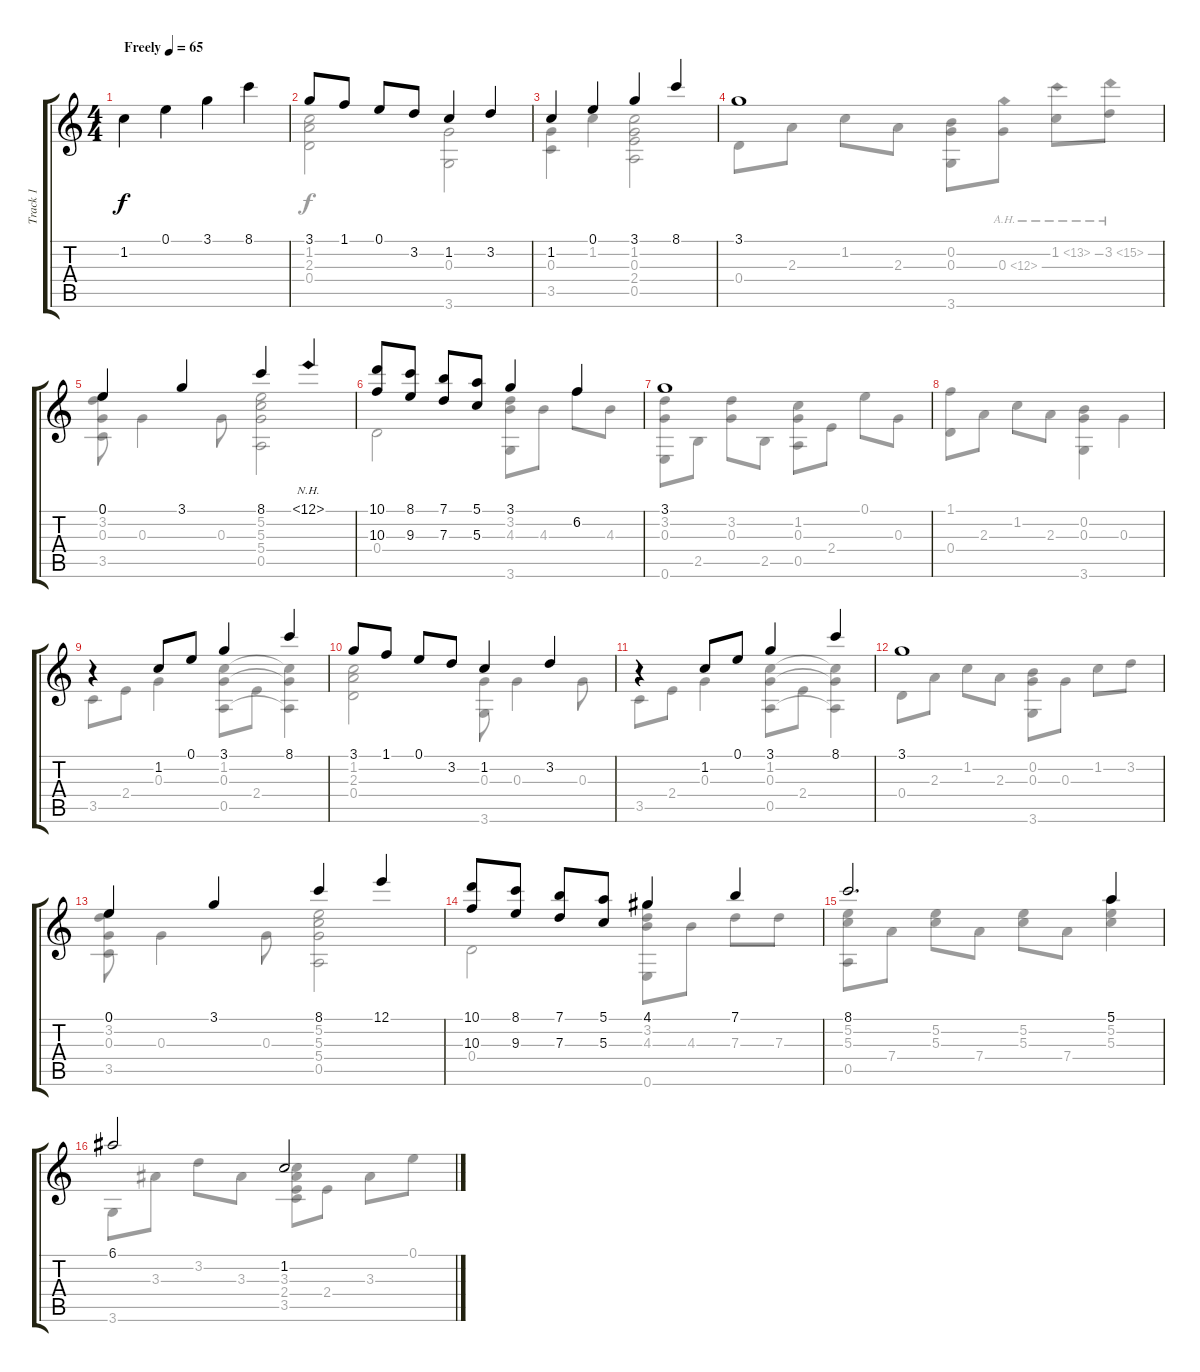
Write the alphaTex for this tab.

\track ("Track 1" "Track 1") {instrument acousticguitarsteel}
\staff {score tabs}
\tuning (E4 B3 G3 D3 A2 E2) {hide}
\voice
\ts (4 4)
\tempo (65 "Freely")
\clef g2
\ks c
1.2.4{dy f instrument acousticguitarsteel} 0.1.4 3.1.4 8.1.4 |
3.1.8 1.1.8 0.1.8 3.2.8 1.2.4 3.2.4 |
1.2.4 0.1.4 3.1.4 8.1.4 |
3.1.1 |
0.1.4 3.1.4 8.1.4 12.1{nh}.4 |
(10.1 10.3).8 (8.1 9.3).8 (7.1 7.3).8 (5.1 5.3).8 3.1.4 6.2.4 |
3.1.1 |
|
r.4 1.2.8 0.1.8 3.1.4 8.1.4 |
3.1.8 1.1.8 0.1.8 3.2.8 1.2.4 3.2.4 |
r.4 1.2.8 0.1.8 3.1.4 8.1.4 |
3.1.1 |
0.1.4 3.1.4 8.1.4 12.1.4 |
(10.1 10.3).8 (8.1 9.3).8 (7.1 7.3).8 (5.1 5.3).8 4.1.4 7.1.4 |
8.1.2{d} 5.1.4 |
6.1.2 1.2.2
\voice
\clef g2
\ottava regular
\simile none
\ks c
|
(1.2 2.3 0.4).2 (0.3 3.6).2 |
(0.3 3.5).4 1.2.4 (1.2 0.3 2.4 0.5).2 |
0.4.8 2.3.8 1.2.8 2.3.8 (0.2 0.3 3.6).8 0.3{ah 12}.8 1.2{ah 12}.8 3.2{ah 12}.8 |
(0.1 3.2 0.3 3.5).8 0.3.4 0.3.8 (5.2 5.3 5.4 0.5).2 |
0.4.2 (3.2 4.3 3.6).8 4.3.8 6.2.8 4.3.8 |
(3.2 0.3 0.6).8 2.5.8 (3.2 0.3).8 2.5.8 (1.2 0.3 0.5).8 2.4.8 0.1.8 0.3.8 |
(1.1 0.4).8 2.3.8 1.2.8 2.3.8 (0.2 0.3 3.6).4 0.3.4 |
3.5.8 2.4.8 0.3.4 (1.2 0.3 0.5).8 2.4.8 (1.2{t} 0.3{t} 0.5{t}).4 |
(1.2 2.3 0.4).2 (0.3 3.6).8 0.3.4 0.3.8 |
3.5.8 2.4.8 0.3.4 (1.2 0.3 0.5).8 2.4.8 (1.2{t} 0.3{t} 0.5{t}).4 |
0.4.8 2.3.8 1.2.8 2.3.8 (0.2 0.3 3.6).8 0.3.8 1.2.8 3.2.8 |
(0.1 3.2 0.3 3.5).8 0.3.4 0.3.8 (5.2 5.3 5.4 0.5).2 |
0.4.2 (4.1 3.2 4.3 0.6).8 4.3.8 7.3.8 7.3.8 |
(5.2 5.3 0.5).8 7.4.8 (5.2 5.3).8 7.4.8 (5.2 5.3).8 7.4.8 (5.1 5.2 5.3).4 |
3.6.8 3.3.8 3.2.8 3.3.8 (1.2 3.3 2.4 3.5).8 2.4.8 3.3.8 0.1.8
